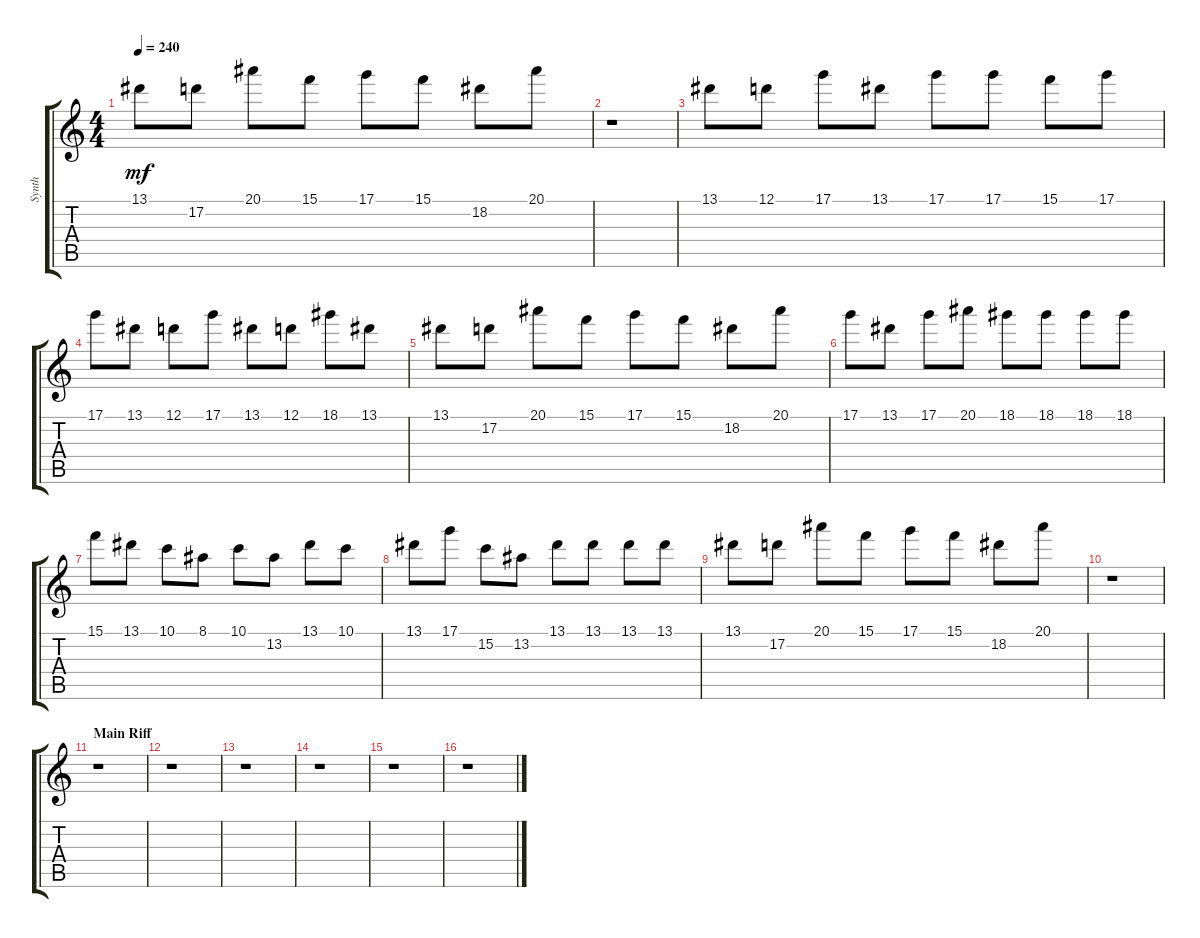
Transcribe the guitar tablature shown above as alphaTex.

\track ("Synth" "Synth") {instrument electricguitarclean}
\staff {score tabs}
\tuning (D4 A3 F3 C3 G2 C2) {hide}
\ts (4 4)
\tempo 240
\clef g2
\ks aminor
13.1.8{dy mf} 17.2.8 20.1.8 15.1.8 17.1.8 15.1.8 18.2.8 20.1.8 |
r.1 |
13.1.8 12.1.8 17.1.8 13.1.8 17.1.8 17.1.8 15.1.8 17.1.8 |
17.1.8 13.1.8 12.1.8 17.1.8 13.1.8 12.1.8 18.1.8 13.1.8 |
13.1.8 17.2.8 20.1.8 15.1.8 17.1.8 15.1.8 18.2.8 20.1.8 |
17.1.8 13.1.8 17.1.8 20.1.8 18.1.8 18.1.8 18.1.8 18.1.8 |
15.1.8 13.1.8 10.1.8 8.1.8 10.1.8 13.2.8 13.1.8 10.1.8 |
13.1.8 17.1.8 15.2.8 13.2.8 13.1.8 13.1.8 13.1.8 13.1.8 |
13.1.8 17.2.8 20.1.8 15.1.8 17.1.8 15.1.8 18.2.8 20.1.8 |
r.1 |
\section ("" "Main Riff")
r.1 |
r.1 |
r.1 |
r.1 |
r.1 |
r.1
